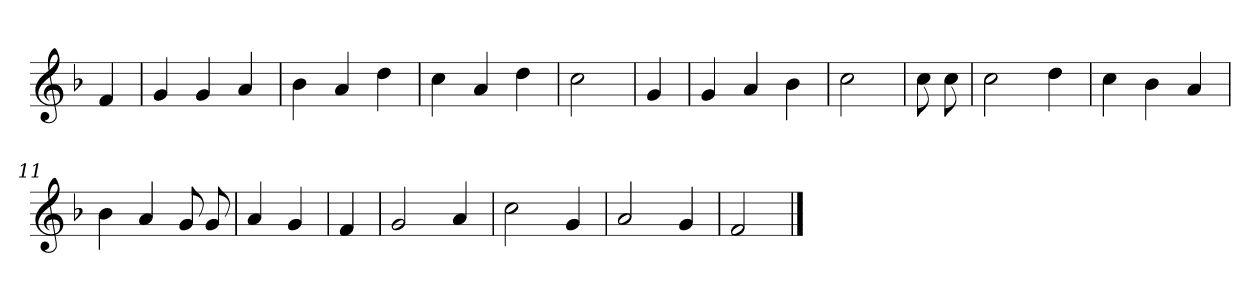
**kern
*part1
*staff1
*clefG2
*k[b-]
*F:
=
4f
=1
4g
4g
4a
=2
4b-
4a
4dd
=3
4cc
4a
4dd
=4
2cc
=5
4g
=6
4g
4a
4b-
=7
2cc
=8
8cc
8cc
=9
2cc
4dd
=10
4cc
4b-
4a
=11
4b-
4a
8g
8g
=12
4a
4g
=13
4f
=14
2g
4a
=15
2cc
4g
=16
2a
4g
=17
2f
==
*-
